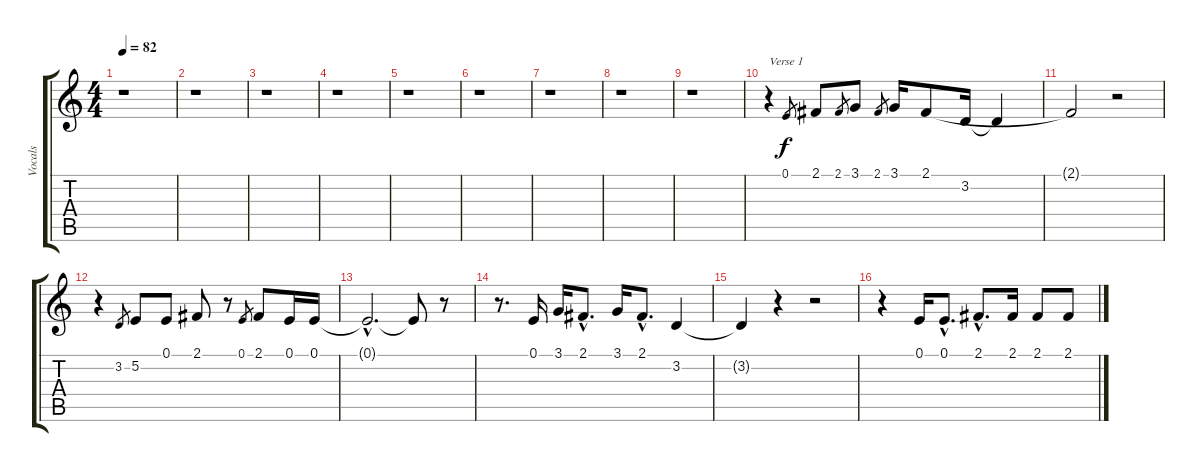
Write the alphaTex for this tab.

\track ("Vocals" "Vocals") {instrument cello}
\staff {score tabs}
\tuning (E4 B3 G3 D3 A2 E2) {hide}
\ts (4 4)
\tempo 82
\clef g2
\ks c
r.1{dy f instrument cello} |
r.1 |
r.1 |
r.1 |
r.1 |
r.1 |
r.1 |
r.1 |
r.1 |
r.4{txt "Verse 1"} 0.1.8{gr} 2.1.8 2.1.8{gr} 3.1.8 2.1.8{gr} 3.1.16 2.1.8 3.2.16 3.2{t}.4 |
2.1{t}.2 r.2 |
r.4 3.2.8{gr} 5.2.8 0.1.8 2.1.8 r.8 0.1.8{gr} 2.1.8 0.1.16 0.1.16 |
0.1{hac t}.2{d} 0.1{t}.8 r.8 |
r.8{d} 0.1.16 3.1.16 2.1{hac}.8{d} 3.1.16 2.1{hac}.8{d} 3.2.4 |
3.2{t}.4 r.4 r.2 |
r.4 0.1.16 0.1{hac}.8{d} 2.1{hac}.8{d} 2.1.16 2.1.8 2.1.8
